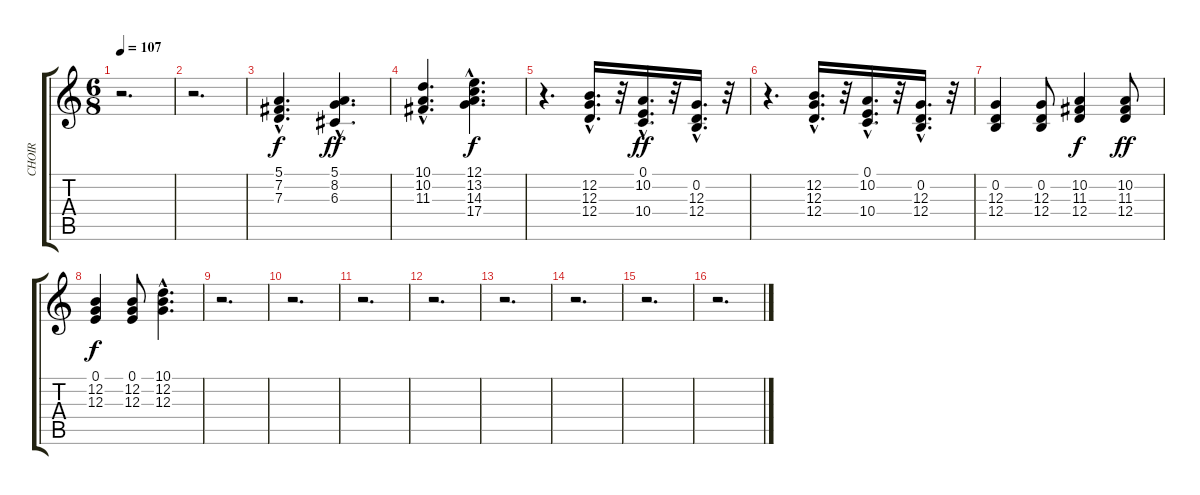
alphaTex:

\track ("CHOIR" "CHOIR") {instrument choiraahs}
\staff {score tabs}
\tuning (E4 B3 G3 D3 A2 E2) {hide}
\ts (6 8)
\tempo 107
\clef g2
\ks c
r.2{d dy f} |
r.2{d} |
(5.1{hac} 7.2{hac} 7.3{hac}).4{d} (5.1{hac} 8.2{hac} 6.3{hac}).4{d dy ff} |
(10.1{hac} 10.2{hac} 11.3{hac}).4{d} (12.1{hac} 13.2{hac} 14.3{hac} 17.4{hac}).4{d dy f} |
r.4{d} (12.2{hac} 12.3{hac} 12.4{hac}).16{d} r.32 (0.1{hac} 10.2{hac} 10.4{hac}).16{d dy ff} r.32 (0.2{hac} 12.3{hac} 12.4{hac}).16{d} r.32 |
r.4{d} (12.2{hac} 12.3{hac} 12.4{hac}).16{d} r.32 (0.1{hac} 10.2{hac} 10.4{hac}).16{d} r.32 (0.2{hac} 12.3{hac} 12.4{hac}).16{d} r.32 |
(0.2 12.3 12.4).4 (0.2 12.3 12.4).8 (10.2 11.3 12.4).4{dy f} (10.2 11.3 12.4).8{dy ff} |
(0.1 12.2 12.3).4{dy f} (0.1 12.2 12.3).8 (10.1{hac} 12.2{hac} 12.3{hac}).4{d} |
r.2{d} |
r.2{d} |
r.2{d} |
r.2{d} |
r.2{d} |
r.2{d} |
r.2{d} |
r.2{d}
